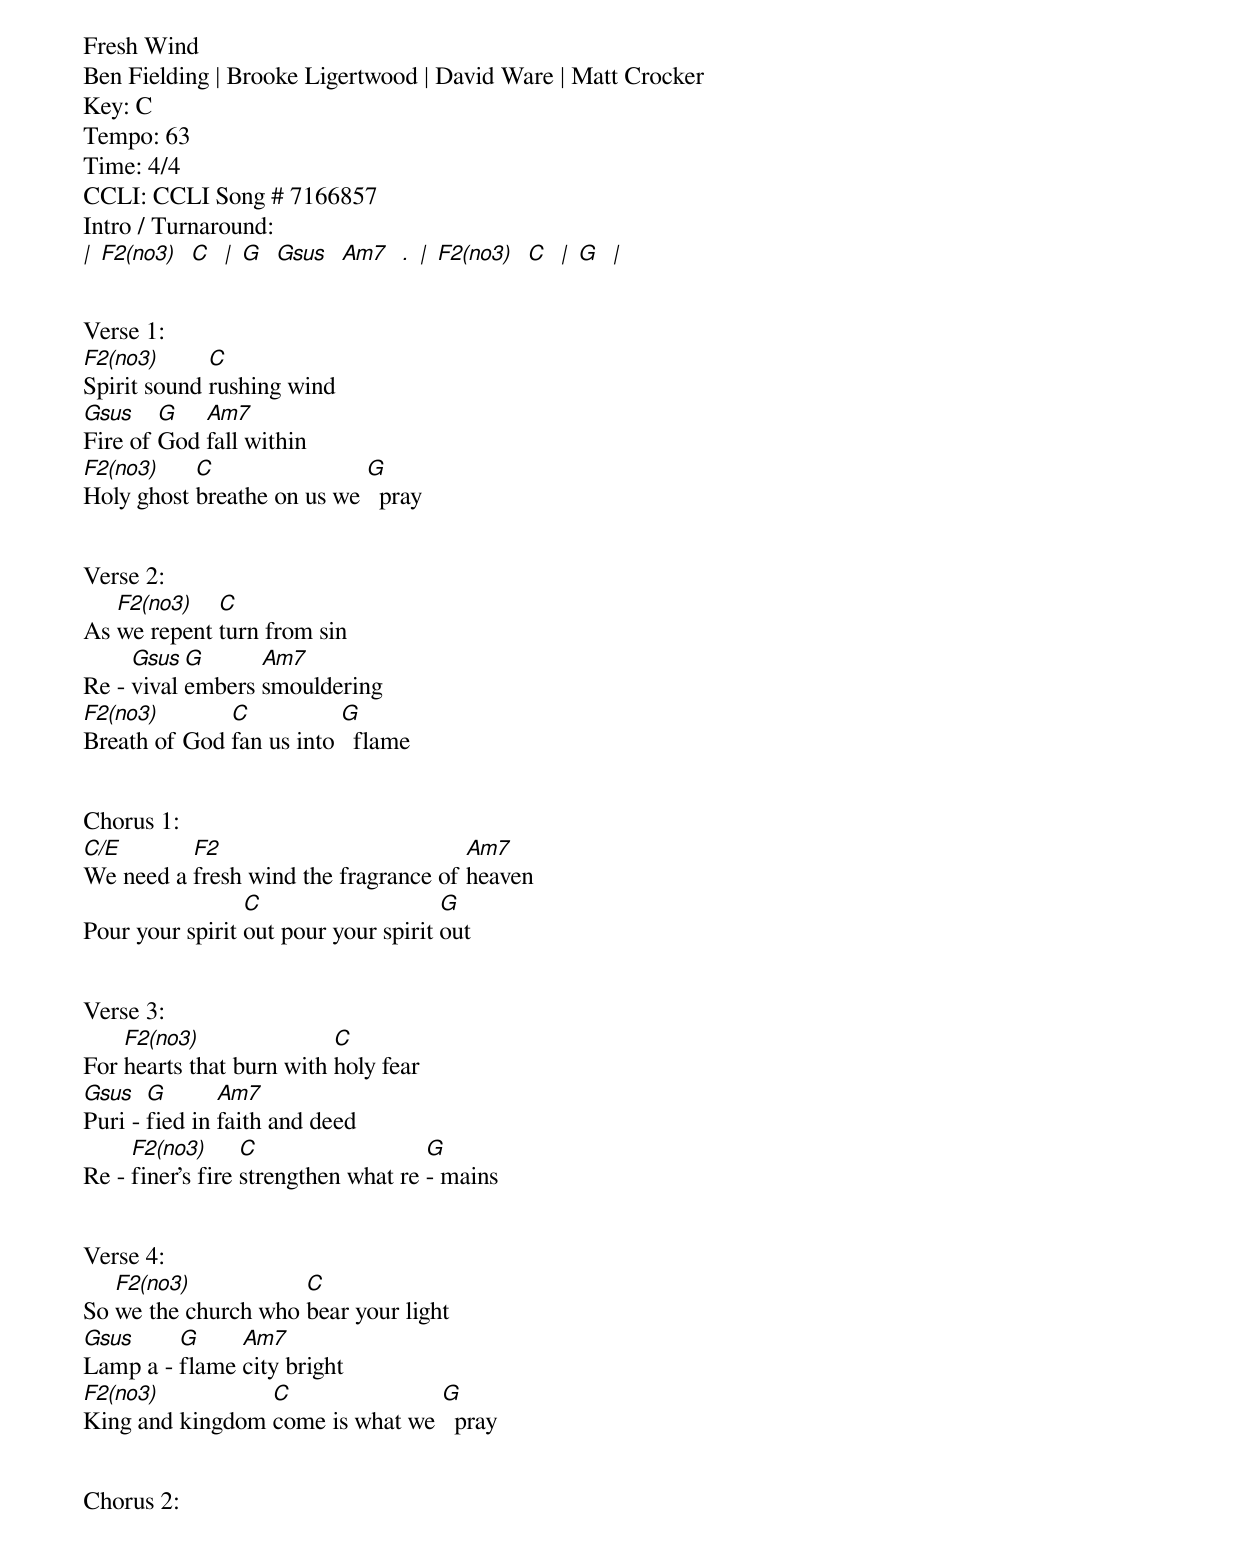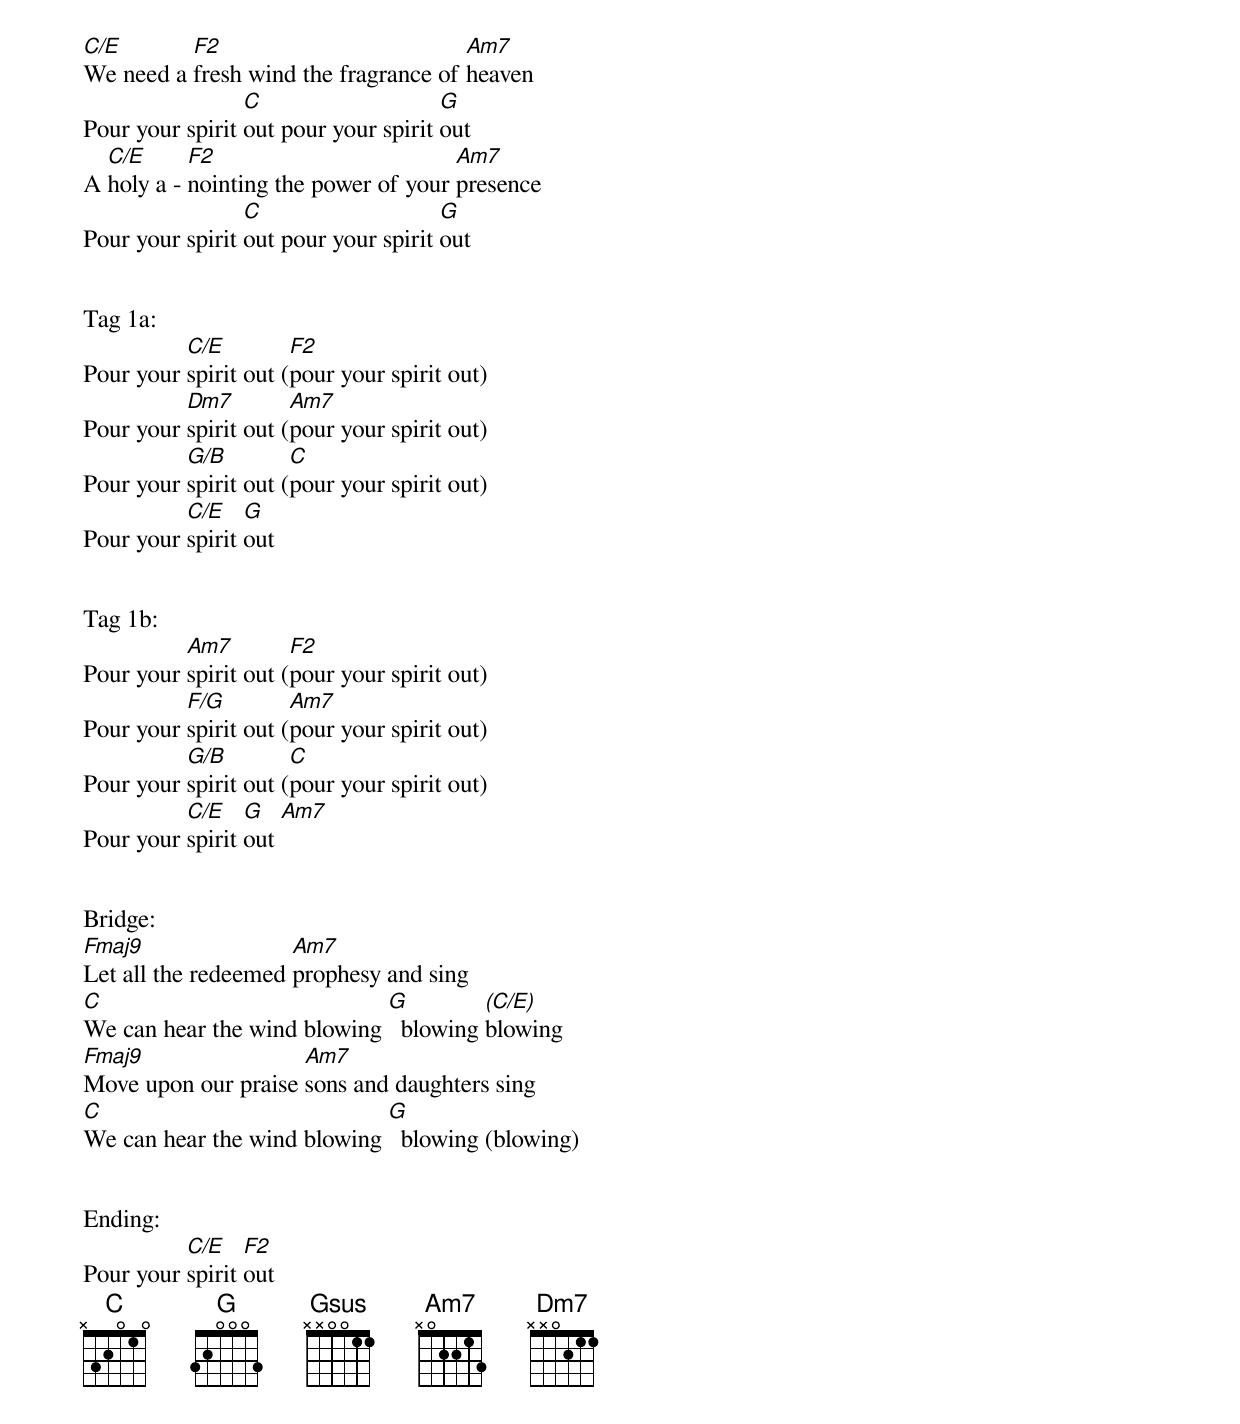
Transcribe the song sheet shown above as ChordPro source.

Fresh Wind
Ben Fielding | Brooke Ligertwood | David Ware | Matt Crocker
Key: C
Tempo: 63
Time: 4/4
CCLI: CCLI Song # 7166857
Intro / Turnaround:
[|] [F2(no3)]  [C]  [|] [G]  [Gsus]  [Am7]  [.] [|] [F2(no3)]  [C]  [|] [G]  [|]


Verse 1:
[F2(no3)]Spirit sound [C]rushing wind
[Gsus]Fire of [G]God [Am7]fall within
[F2(no3)]Holy ghost [C]breathe on us we [G]  pray


Verse 2:
As [F2(no3)]we repent [C]turn from sin
Re - [Gsus]vival [G]embers [Am7]smouldering
[F2(no3)]Breath of God [C]fan us into [G]  flame


Chorus 1:
[C/E]We need a [F2]fresh wind the fragrance of [Am7]heaven
Pour your spirit [C]out pour your spirit [G]out


Verse 3:
For [F2(no3)]hearts that burn with [C]holy fear
[Gsus]Puri - [G]fied in [Am7]faith and deed
Re - [F2(no3)]finer’s fire [C]strengthen what re [G]- mains


Verse 4:
So [F2(no3)]we the church who [C]bear your light
[Gsus]Lamp a - [G]flame [Am7]city bright
[F2(no3)]King and kingdom [C]come is what we [G]  pray


Chorus 2:
[C/E]We need a [F2]fresh wind the fragrance of [Am7]heaven
Pour your spirit [C]out pour your spirit [G]out
A [C/E]holy a - [F2]nointing the power of your [Am7]presence
Pour your spirit [C]out pour your spirit [G]out


Tag 1a:
Pour your [C/E]spirit out ([F2]pour your spirit out)
Pour your [Dm7]spirit out ([Am7]pour your spirit out)
Pour your [G/B]spirit out ([C]pour your spirit out)
Pour your [C/E]spirit [G]out


Tag 1b:
Pour your [Am7]spirit out ([F2]pour your spirit out)
Pour your [F/G]spirit out ([Am7]pour your spirit out)
Pour your [G/B]spirit out ([C]pour your spirit out)
Pour your [C/E]spirit [G]out [Am7]


Bridge:
[Fmaj9]Let all the redeemed [Am7]prophesy and sing
[C]We can hear the wind blowing [G]  blowing [(C/E)]blowing
[Fmaj9]Move upon our praise [Am7]sons and daughters sing
[C]We can hear the wind blowing [G]  blowing (blowing)


Ending:
Pour your [C/E]spirit [F2]out
